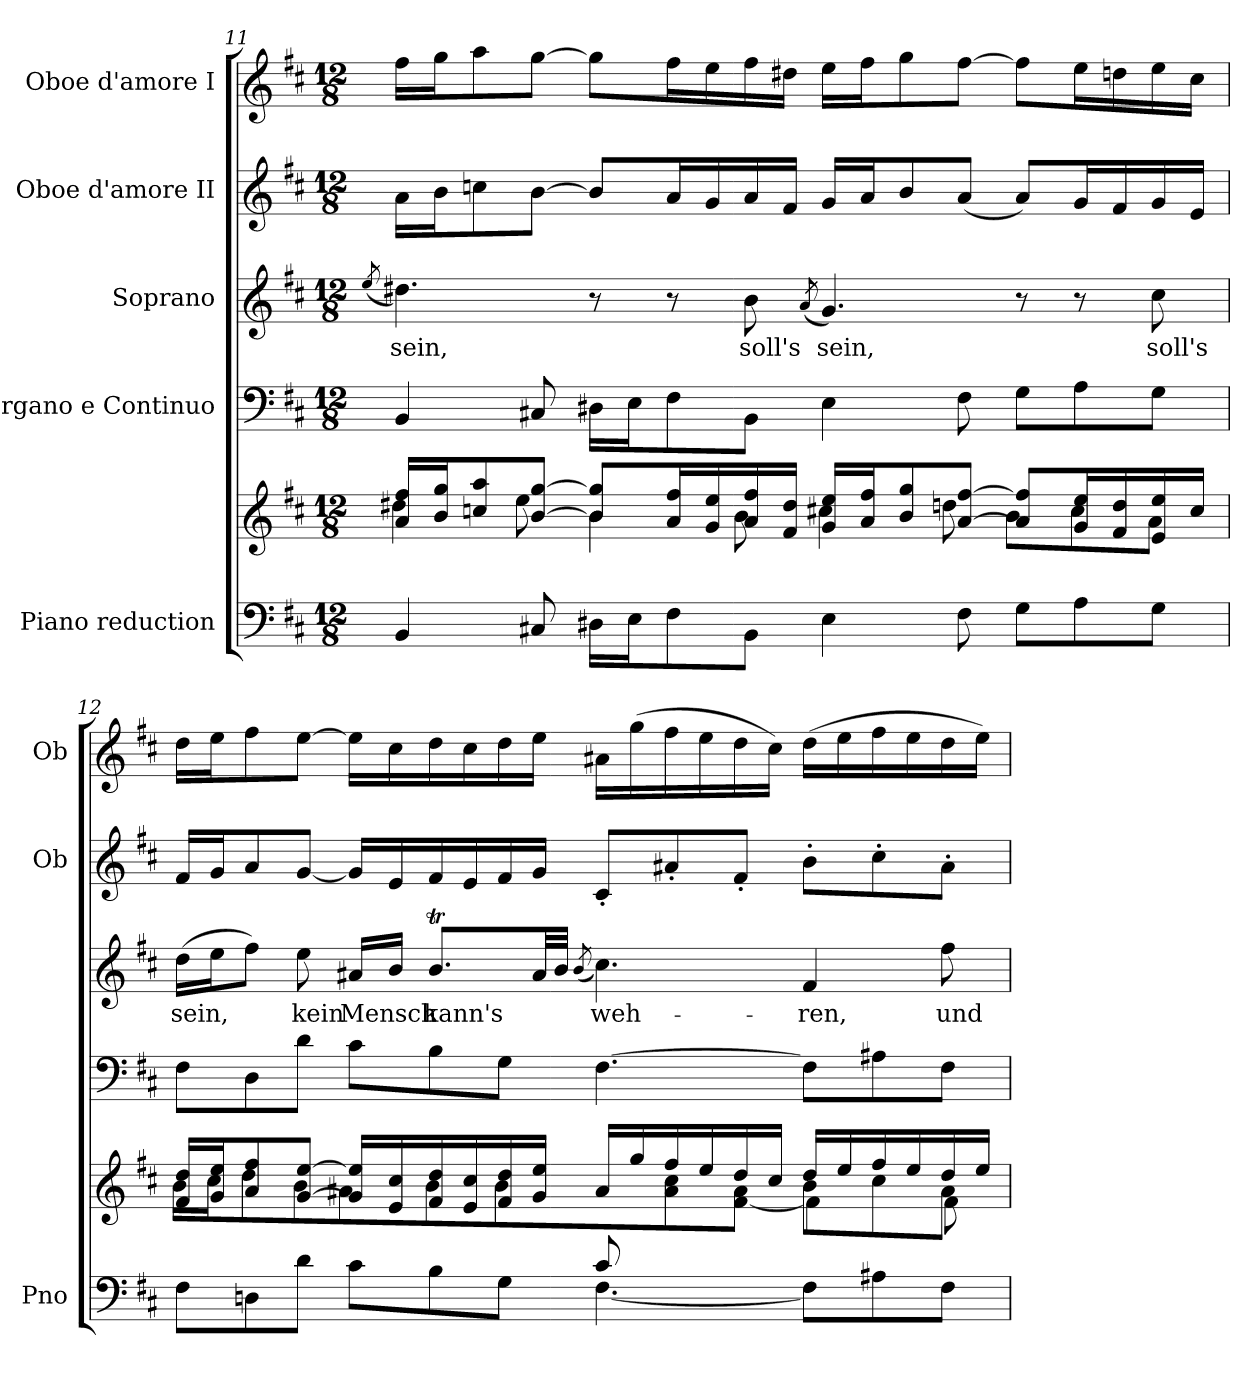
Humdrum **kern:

**kern	**kern	**kern	**kern	**text	**kern	**kern
*part5	*part5	*part4	*part3	*part3	*part2	*part1
*staff6	*staff5	*staff4	*staff3	*staff3	*staff2	*staff1
*I"Piano reduction	*	*I"Organo e Continuo	*I"Soprano	*	*I"Oboe d'amore II	*I"Oboe d'amore I
*I'Pno	*	*	*	*	*I'Ob	*I'Ob
*clefF4	*clefG2	*clefF4	*clefG2	*	*clefG2	*clefG2
*k[f#c#]	*k[f#c#]	*k[f#c#]	*k[f#c#]	*	*k[f#c#]	*k[f#c#]
*M12/8	*M12/8	*M12/8	*M12/8	*	*M12/8	*M12/8
=11	=11	=11	=11	=11	=11	=11
.	.	.	(<8qee/	.	.	.
*	*^	*	*	*	*	*
!	!	!	!	!	!LO:LY:b	!	!
4BB/	16a/ 16ff#/LL	4dd#X\	4BB/	4.dd#X\)	sein,	16a\LL	16ff#\LL
.	16b/ 16gg/J	.	.	.	.	16b\J	16gg\J
.	8ccn/ 8aa/	.	.	.	.	8ccn\	8aa\
8C#X/	[8b/ [8gg/J	8ee\	8C#X/	.	.	[8b\J	[8gg\J
16D#X\LL	8b/] 8gg/]L	4b\	16D#X\LL	8r	.	8b/L]	8gg\L]
16E\J	.	.	16E\J	.	.	.	.
8F#\	16a/ 16ff#/L	.	8F#\	8r	.	16a/L	16ff#\L
.	16g/ 16ee/	.	.	.	.	16g/	16ee\
!	!	!	!	!	!LO:LY:b	!	!
8BB\J	16a/ 16ff#/	8b\	8BB\J	8b\	soll's	16a/	16ff#\
.	16f#/ 16dd#/JJ	.	.	.	.	16f#/JJ	16dd#X\JJ
.	.	.	.	(<8qa/	.	.	.
!	!	!	!	!	!LO:LY:b	!	!
4E\	16g/ 16ee/LL	4cc#X\	4E\	4.g/)	sein,	16g/LL	16ee\LL
.	16a/ 16ff#/J	.	.	.	.	16a/J	16ff#\J
.	8b/ 8gg/	.	.	.	.	8b/	8gg\
8F#\	[8a/ [8ff#/J	8ddn\	8F#\	.	.	(<8a/J	[8ff#\J
8G\L	8a/] 8ff#/]L	8b\L	8G\L	8r	.	8a/L)	8ff#\L]
8A\	16g/ 16ee/L	8cc#\	8A\	8r	.	16g/L	16ee\L
.	16f#/ 16dd/	.	.	.	.	16f#/	16ddn\
!	!	!	!	!	!LO:LY:b	!	!
8G\J	16e/ 16ee/	8a\J	8G\J	8cc#\	soll's	16g/	16ee\
.	16cc#/JJ	.	.	.	.	16e/JJ	16cc#\JJ
!!LO:LB:g=z
=12	=12	=12	=12	=12	=12	=12	=12
*^	*	*^	*	*	*	*	*
!	!	!	!	!	!	!	!LO:LY:b	!	!
2.ryy	8F#\L	16f#/ 16dd/LL	16b\LL	2.ryy	8F#\L	(>16dd\LL	sein,	16f#/LL	16dd\LL
.	.	16g/ 16ee/J	16cc#\J	.	.	16ee\J	.	16g/J	16ee\J
.	8Dn\	8a/ 8ff#/	8dd\	.	8D\	8ff#\J)	.	8a/	8ff#\
!	!	!	!	!	!	!	!LO:LY:b	!	!
.	8d\J	[8g/ [8ee/J	8b\J	.	8d\J	8ee\	kein	[8g/J	[8ee\J
!	!	!	!	!	!	!	!LO:LY:b	!	!
.	8c#\L	16g/] 16ee/]LL	8a#X\L	.	8c#\L	16a#X/LL	Mensch	16g/LL]	16ee\LL]
.	.	16e/ 16cc#/	.	.	.	16b/JJ	.	16e/	16cc#\
!	!	!	!	!	!	!	!LO:LY:b	!	!
.	8B\	16f#/ 16dd/	8b\	.	8B\	8.bT/L	kann's	16f#/	16dd\
.	.	16e/ 16cc#/	.	.	.	.	.	16e/	16cc#\
.	8G\J	16f#/ 16dd/	8b\J	.	8G\J	.	.	16f#/	16dd\
.	.	16g/ 16ee/JJ	.	.	.	32a#/LL	.	16g/JJ	16ee\JJ
.	.	.	.	.	.	32b/JJJ	.	.	.
.	.	.	.	.	.	(<8qb/	.	.	.
!	!	!	!	!	!	!	!LO:LY:b	!	!
8c#/L	[4.F#\	16a#/LL	8ryy	4.ryy	[4.F#\	4.cc#\)	weh-	8c#'/L	16a#X\LL
.	.	16gg/	.	.	.	.	.	.	(>16gg\
2ryy	.	16ff#/	8a#\ 8cc#\	.	.	.	.	8a#X'/	16ff#\
.	.	16ee/	.	.	.	.	.	.	16ee\
.	.	16dd/	[8f#\ 8a#\J	.	.	.	.	8f#'/J	16dd\
.	.	16cc#/JJ	.	.	.	.	.	.	16cc#\JJ)
!	!	!	!	!	!	!	!LO:LY:b	!	!
.	8F#\L]	16dd/LL	8b\L	4f#\]	8F#\L]	4f#/	-ren,	8b'\L	(>16dd\LL
.	.	16ee/	.	.	.	.	.	.	16ee\
.	8A#X\	16ff#/	8cc#\	.	8A#X\	.	.	8cc#'\	16ff#\
.	.	16ee/	.	.	.	.	.	.	16ee\
!	!	!	!	!	!	!	!LO:LY:b	!	!
8ryy	8F#\J	16dd/	8a#\J	8f#\	8F#\J	8ff#\	und	8a#'\J	16dd\
.	.	16ee/JJ	.	.	.	.	.	.	16ee\JJ)
*v	*v	*	*	*	*	*	*	*	*
*	*v	*v	*v	*	*	*	*	*
=	=	=	=	=	=	=
*-	*-	*-	*-	*-	*-	*-
